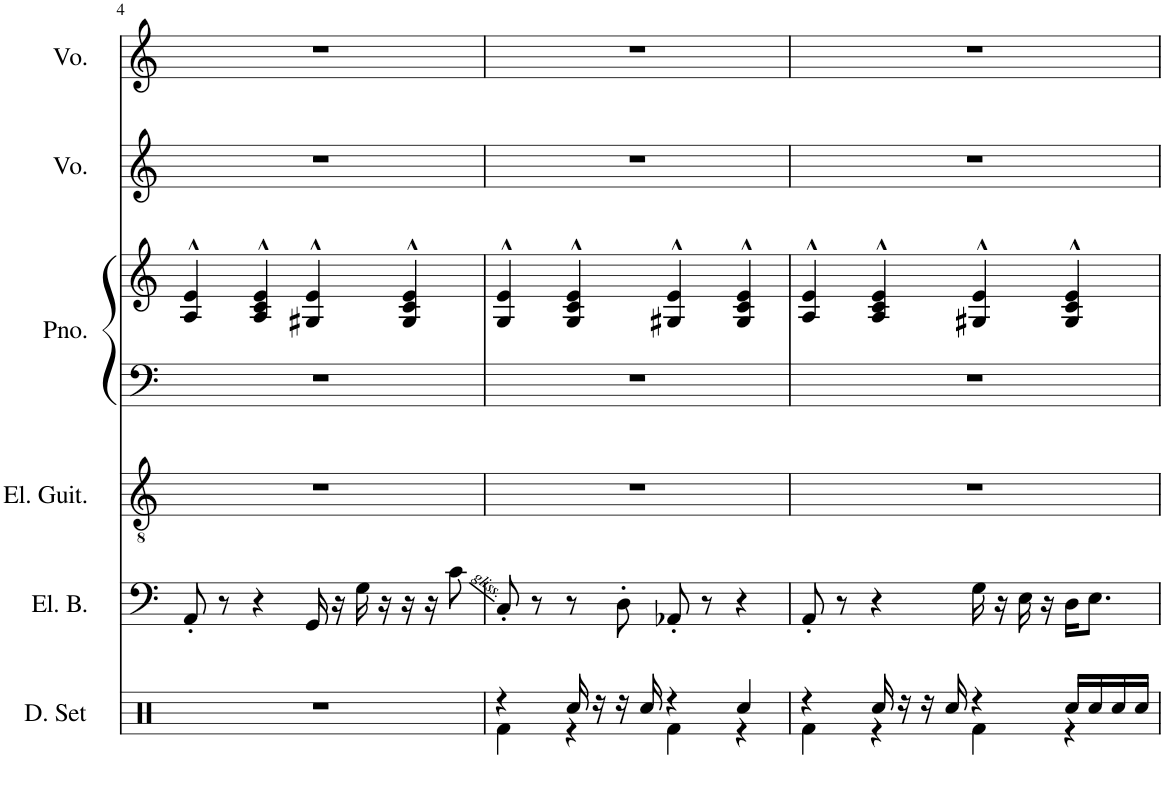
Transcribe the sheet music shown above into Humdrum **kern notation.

**kern	**kern	**kern	**kern	**kern	**kern	**kern
*part6	*part5	*part4	*part3	*part3	*part2	*part1
*staff7	*staff6	*staff5	*staff4	*staff3	*staff2	*staff1
*I"Drumset	*I"Electric Bass	*I"Electric Guitar	*I"Piano	*	*I"Voice	*I"Voice
*I'D. Set	*I'El. B.	*I'El. Guit.	*I'Pno.	*	*I'Vo.	*I'Vo.
!!LO:PB:g=z
*clefX	*clefF4	*clefGv2	*clefF4	*clefG2	*clefG2	*clefG2
*	*Trd7c12	*	*	*	*	*
*k[]	*k[]	*k[]	*k[]	*k[]	*k[]	*k[]
*M4/4	*M4/4	*M4/4	*M4/4	*M4/4	*M4/4	*M4/4
=4	=4	=4	=4	=4	=4	=4
1r	8AA'/	1r	1r	4A/^^ 4e/^^	1r	1r
.	8r	.	.	.	.	.
.	4r	.	.	4A/^^ 4c/^^ 4e/^^	.	.
.	16GG/	.	.	4G#X/^^ 4e/^^	.	.
.	16r	.	.	.	.	.
.	16G\	.	.	.	.	.
.	16r	.	.	.	.	.
.	16r	.	.	4G#/^^ 4c/^^ 4e/^^	.	.
.	16r	.	.	.	.	.
.	8c\	.	.	.	.	.
=5	=5	=5	=5	=5	=5	=5
*^	*	*	*	*	*	*
4r	4Rf\	8C'/	1r	1r	4G/^^ 4e/^^	1r	1r
.	.	8r	.	.	.	.	.
16Rcc/	4r	8r	.	.	4G/^^ 4c/^^ 4e/^^	.	.
16r	.	.	.	.	.	.	.
16r	.	8D'\	.	.	.	.	.
16Rcc/	.	.	.	.	.	.	.
4r	4Rf\	8AA-X'/	.	.	4G#X/^^ 4e/^^	.	.
.	.	8r	.	.	.	.	.
4Rcc/	4r	4r	.	.	4G#/^^ 4c/^^ 4e/^^	.	.
=6	=6	=6	=6	=6	=6	=6	=6
4r	4Rf\	8AA'/	1r	1r	4A/^^ 4e/^^	1r	1r
.	.	8r	.	.	.	.	.
16Rcc/	4r	4r	.	.	4A/^^ 4c/^^ 4e/^^	.	.
16r	.	.	.	.	.	.	.
16r	.	.	.	.	.	.	.
16Rcc/	.	.	.	.	.	.	.
4r	4Rf\	16G\	.	.	4G#X/^^ 4e/^^	.	.
.	.	16r	.	.	.	.	.
.	.	16E\	.	.	.	.	.
.	.	16r	.	.	.	.	.
16Rcc/LL	4r	16D\KL	.	.	4G#/^^ 4c/^^ 4e/^^	.	.
16Rcc/	.	8.E\J	.	.	.	.	.
16Rcc/	.	.	.	.	.	.	.
16Rcc/JJ	.	.	.	.	.	.	.
*v	*v	*	*	*	*	*	*
=	=	=	=	=	=	=
*-	*-	*-	*-	*-	*-	*-
